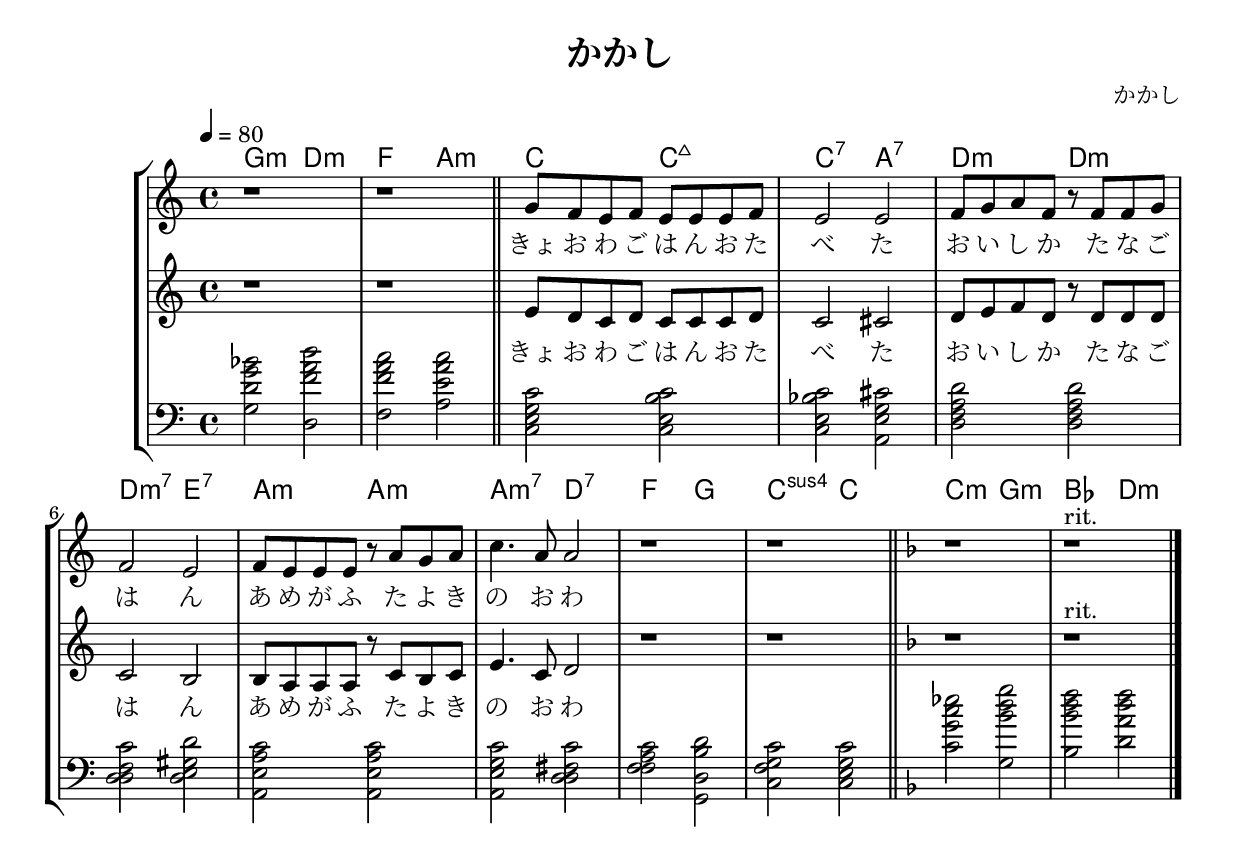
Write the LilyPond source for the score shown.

\version "2.12.1"

\header {
	title = \markup {かかし}
	composer = \markup \center-column {かかし}
}

harmony = \chordmode {
	g2:m d:m f a:m 

	c c:maj7 c:7 a:7 d:m d:m d:min7 e:7 a:m a:m a:min7 d:7 f g c:sus4 c 

	c:m g:m bes d:m 
}

melody = {
	\key c \major
	\tempo 4 = 80
	r1 | r1   
	\set Staff.midiInstrument = #"fss0.42"
	g'8  f'8  e'8  f'8  e'8  e'8  e'8  f'8 
	e'2  e'2 
	f'8  g'8  a'8  f'8  r8  f'8  f'8  g'8 
	f'2  e'2 
	f'8  e'8  e'8  e'8  r8  a'8  g'8  a'8 
	c''4.  a'8  a'2
	r1 r1 	\key f \major
	r1 | r1^"rit." \bar "|."
}

words = \lyricmode {
	
	きょ  お  わ  ご  は  ん  お  た  べ  た  お  い  し  か  た  な  ご  は  ん  あ  め  が  ふ  た  よ  き  の  お  わ  
	
}

secondmelody = {
	\key c \major
	\tempo 4 = 80
	r1 | r1   
	\set Staff.midiInstrument = #"fss0.42"
	e'8  d'8  c'8  d'8  c'8  c'8  c'8  d'8 
	c'2  cis'2 
	d'8  e'8  f'8  d'8  r8  d'8  d'8  d'8 
	c'2  b2 
	b8  a8  a8  a8  r8  c'8  b8  c'8 
	e'4.  c'8  d'2
	r1 r1 	\key f \major
	r1 | r1^"rit." \bar "|."
}

secondwords = \lyricmode {
	
	きょ  お  わ  ご  は  ん  お  た  べ  た  お  い  し  か  た  な  ご  は  ん  あ  め  が  ふ  た  よ  き  の  お  わ  
	
}

tempochange = {
	\tempo 4 = 80
	r1 | r1 \bar "||"
	\tempo 4 = 80
	r1 | r1 | r1 | r1 | r1 | r1 | r1 | r1 \bar "||"
	\tempo 4 = 80
	r1 | \tempo 4 = 60 r2 \tempo 4 = 53 r2 \bar "|."
}

mainacc = {
	\clef bass
	\set Staff.midiInstrument = #"Tinkle Bell"
	\key c \major
	\tempo 4 = 80
	<g d' g' bes'>2
	<d f' a' d''>2
	<f f' a' c''>2
	<a e' a' c''>2
	\bar "||"

	\set Staff.midiInstrument = #"Tinkle Bell"
	<c e g c'>2
	<c e b c'>2
	<c e bes c'>2
	<a, e g cis'>2
	<d f a d'>2
	<d f a d'>2
	<d d f c'>2
	<e d gis d'>2
	<a, e a c'>2
	<a, e a c'>2
	<a, e g c'>2
	<d d fis c'>2
	<f f a c'>2
	<g, d b d'>2
	<c f g c'>2
	<c e g c'>2
	\bar "||"

	\set Staff.midiInstrument = #"Tinkle Bell"
	\key f \major
	<c' g' c'' es''>2
	<g bes' d'' g''>2
	<bes bes' d'' f''>2
	<d' a' d'' f''>2
	\bar "|."
}

subacc = {
	\clef bass
	\set Staff.midiInstrument = #"Shakuhachi"
	\key c \major
	\tempo 4 = 80
	<d' g' bes'>8 <d' g' bes'>4 <d' g' bes'>8
	<f' a' d''>8 <f' a' d''>4 <f' a' d''>8
	<f' a' c''>8 <f' a' c''>4 <f' a' c''>8
	<e' a' c''>8 <e' a' c''>4 <e' a' c''>8
	\bar "||"

	\set Staff.midiInstrument = #"Shakuhachi"
	<e g c'>8 <e g c'>4 <e g c'>8
	<e b c'>8 <e b c'>4 <e b c'>8
	<e bes c'>8 <e bes c'>4 <e bes c'>8
	<e g cis'>8 <e g cis'>4 <e g cis'>8
	<f a d'>8 <f a d'>4 <f a d'>8
	<f a d'>8 <f a d'>4 <f a d'>8
	<d f c'>8 <d f c'>4 <d f c'>8
	<d gis d'>8 <d gis d'>4 <d gis d'>8
	<e a c'>8 <e a c'>4 <e a c'>8
	<e a c'>8 <e a c'>4 <e a c'>8
	<e g c'>8 <e g c'>4 <e g c'>8
	<d fis c'>8 <d fis c'>4 <d fis c'>8
	<f a c'>8 <f a c'>4 <f a c'>8
	<d b d'>8 <d b d'>4 <d b d'>8
	<f g c'>8 <f g c'>4 <f g c'>8
	<e g c'>8 <e g c'>4 <e g c'>8
	\bar "||"

	\set Staff.midiInstrument = #"Shakuhachi"
	\key f \major
	<g' c'' es''>8 <g' c'' es''>4 <g' c'' es''>8
	<bes' d'' g''>8 <bes' d'' g''>4 <bes' d'' g''>8
	<bes' d'' f''>8 <bes' d'' f''>4 <bes' d'' f''>8
	<a' d'' f''>8 <a' d'' f''>4.
	\bar "|."
}

percA = {
	\drummode {
	hh8 hh8 hh8 hh8 hh8 hh8 hh8 hh8  |hh8 hh8 hh8 hh8 hh8 hh8 hh4  \bar "||"
	hh8 hh8 hh8 hh8 hh8 hh8 hh8 hh8  |hh8 hh8 hh8 hh8 hh8 hh8 hh8 hh8  |hh8 hh8 hh8 hh8 hh8 hh8 hh8 hh8  |hh8 hh8 hh8 hh8 hh8 hh8 hh8 hh8  |hh8 hh8 hh8 hh8 hh8 hh8 hh8 hh8  |hh8 hh8 hh8 hh8 hh8 hh8 hh8 hh8  |hh8 hh8 hh8 hh8 hh8 hh8 hh8 hh8  |hh8 hh8 hh8 hh8 hh8 hh8 hh4  \bar "||"
	hh8 hh8 hh8 hh8 hh8 hh8 hh8 hh8  |hh8 hh8 hh8 hh8 hh8 hh8 hh4  \bar "|."
	}
}

percB = {
	\drummode {
	bd4. bd8 bd4. bd8  |bd4. bd8 bd2  \bar "||"
	bd4. bd8 bd4. bd8  |bd4. bd8 bd4. bd8  |bd4. bd8 bd4. bd8  |bd4. bd8 bd4. bd8  |bd4. bd8 bd4. bd8  |bd4. bd8 bd4. bd8  |bd4. bd8 bd4. bd8  |bd4. bd8 bd2  \bar "||"
	bd4. bd8 bd4. bd8  |bd4. bd8 bd2  \bar "|."
	}
}

percC = {
	\drummode {
	r8 ss4 ss8 ss4. ss8  |r8 ss4 ss8 ss2  \bar "||"
	r8 ss4 ss8 ss4. ss8  |r8 ss4 ss8 ss2  |r8 ss4 ss8 ss4. ss8  |r8 ss4 ss8 ss4. ss8  |r8 ss4 ss8 ss4. ss8  |r8 ss4 ss8 ss2  |r8 ss4 ss8 ss4. ss8  |r8 ss4 ss8 ss2  \bar "||"
	r8 ss4 ss8 ss4. ss8  |r8 ss4 ss8 ss2  \bar "|."
	}
}

percD = {
	\drummode {
	r8 hhp2 r8 hhp4  |r8 hhp2 r8 hhp4  \bar "||"
	r8 hhp2 r8 hhp4  |r8 hhp2 r8 hhp4  |r8 hhp2 r8 hhp4  |r8 hhp2 r8 hhp4  |r8 hhp2 r8 hhp4  |r8 hhp2 r8 hhp4  |r8 hhp2 r8 hhp4  |r8 hhp2 r8 hhp4  \bar "||"
	r8 hhp2 r8 hhp4  |r8 hhp2 r8 hhp4  \bar "|."
	}
}

percE = {
	\drummode {
	r1  |r2 r8 cymr8 cymr4  \bar "||"
	r1  |r1  |r1  |r2 r8 cymr8 cymr4  |r1  |r1  |r1  |r2 r8 cymr8 cymr4  \bar "||"
	r1  |r2 r8 cymr8 cymr4  \bar "|."
	}
}

\score {
	<<
		\new StaffGroup <<
			\new ChordNames {\harmony}
			\new Voice = "melody" {\melody}
			\new Lyrics \lyricsto "melody" \words
			\new Voice = "secondmelody" {\secondmelody}
			\new Lyrics \lyricsto "secondmelody" \secondwords
			\new Staff = "mainacc" {\mainacc}
		>>
	>>
	\layout { }
}
